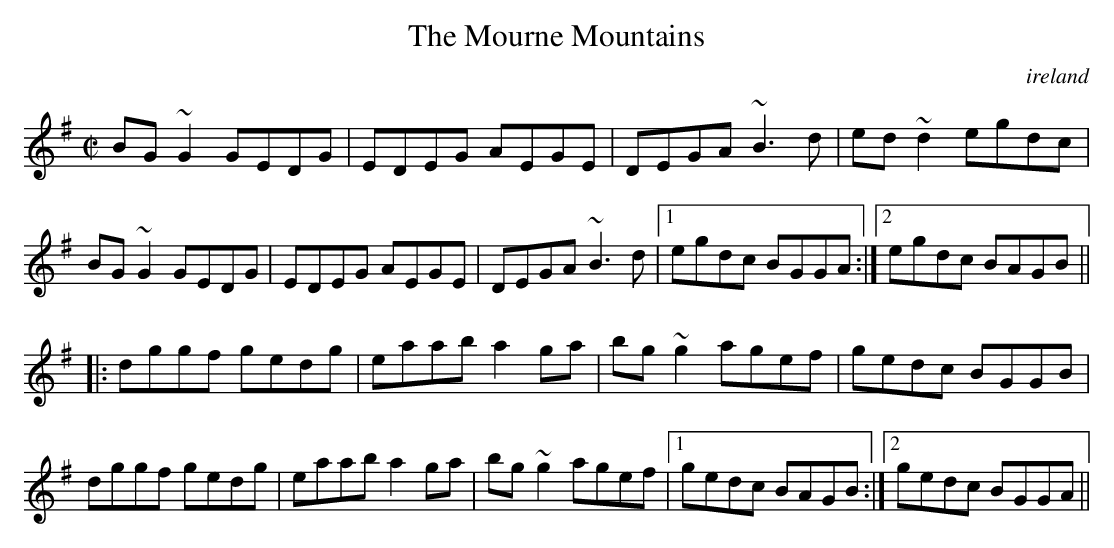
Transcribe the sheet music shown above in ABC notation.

X:1
T:Mourne Mountains, The
O:ireland
M:C|
K:G
BG~G2 GEDG|EDEG AEGE|DEGA ~B3d|ed~d2 egdc|
BG~G2 GEDG|EDEG AEGE|DEGA ~B3d|1 egdc BGGA:|2 egdc BAGB||
|:dggf gedg|eaab a2ga|bg~g2 agef|gedc BGGB|
dggf gedg|eaab a2ga|bg~g2 agef|1 gedc BAGB:|2 gedc BGGA||
